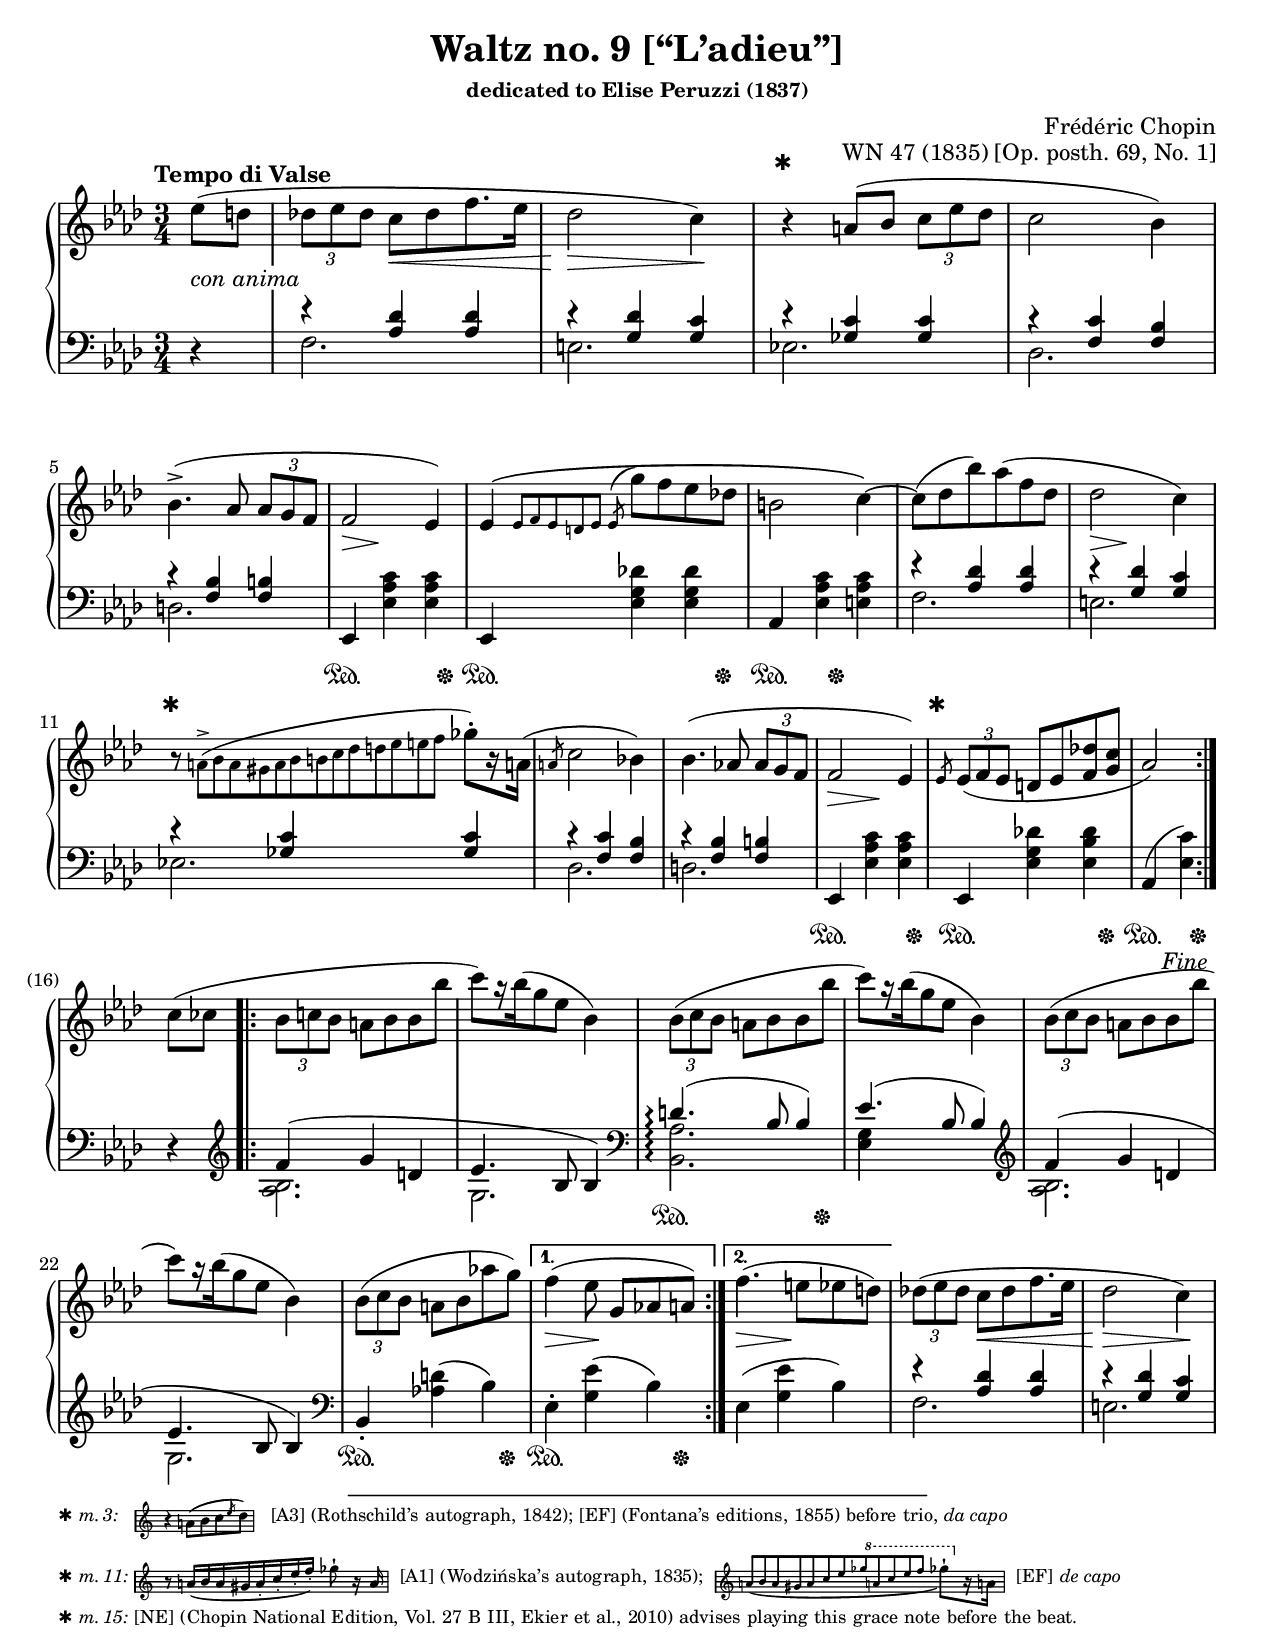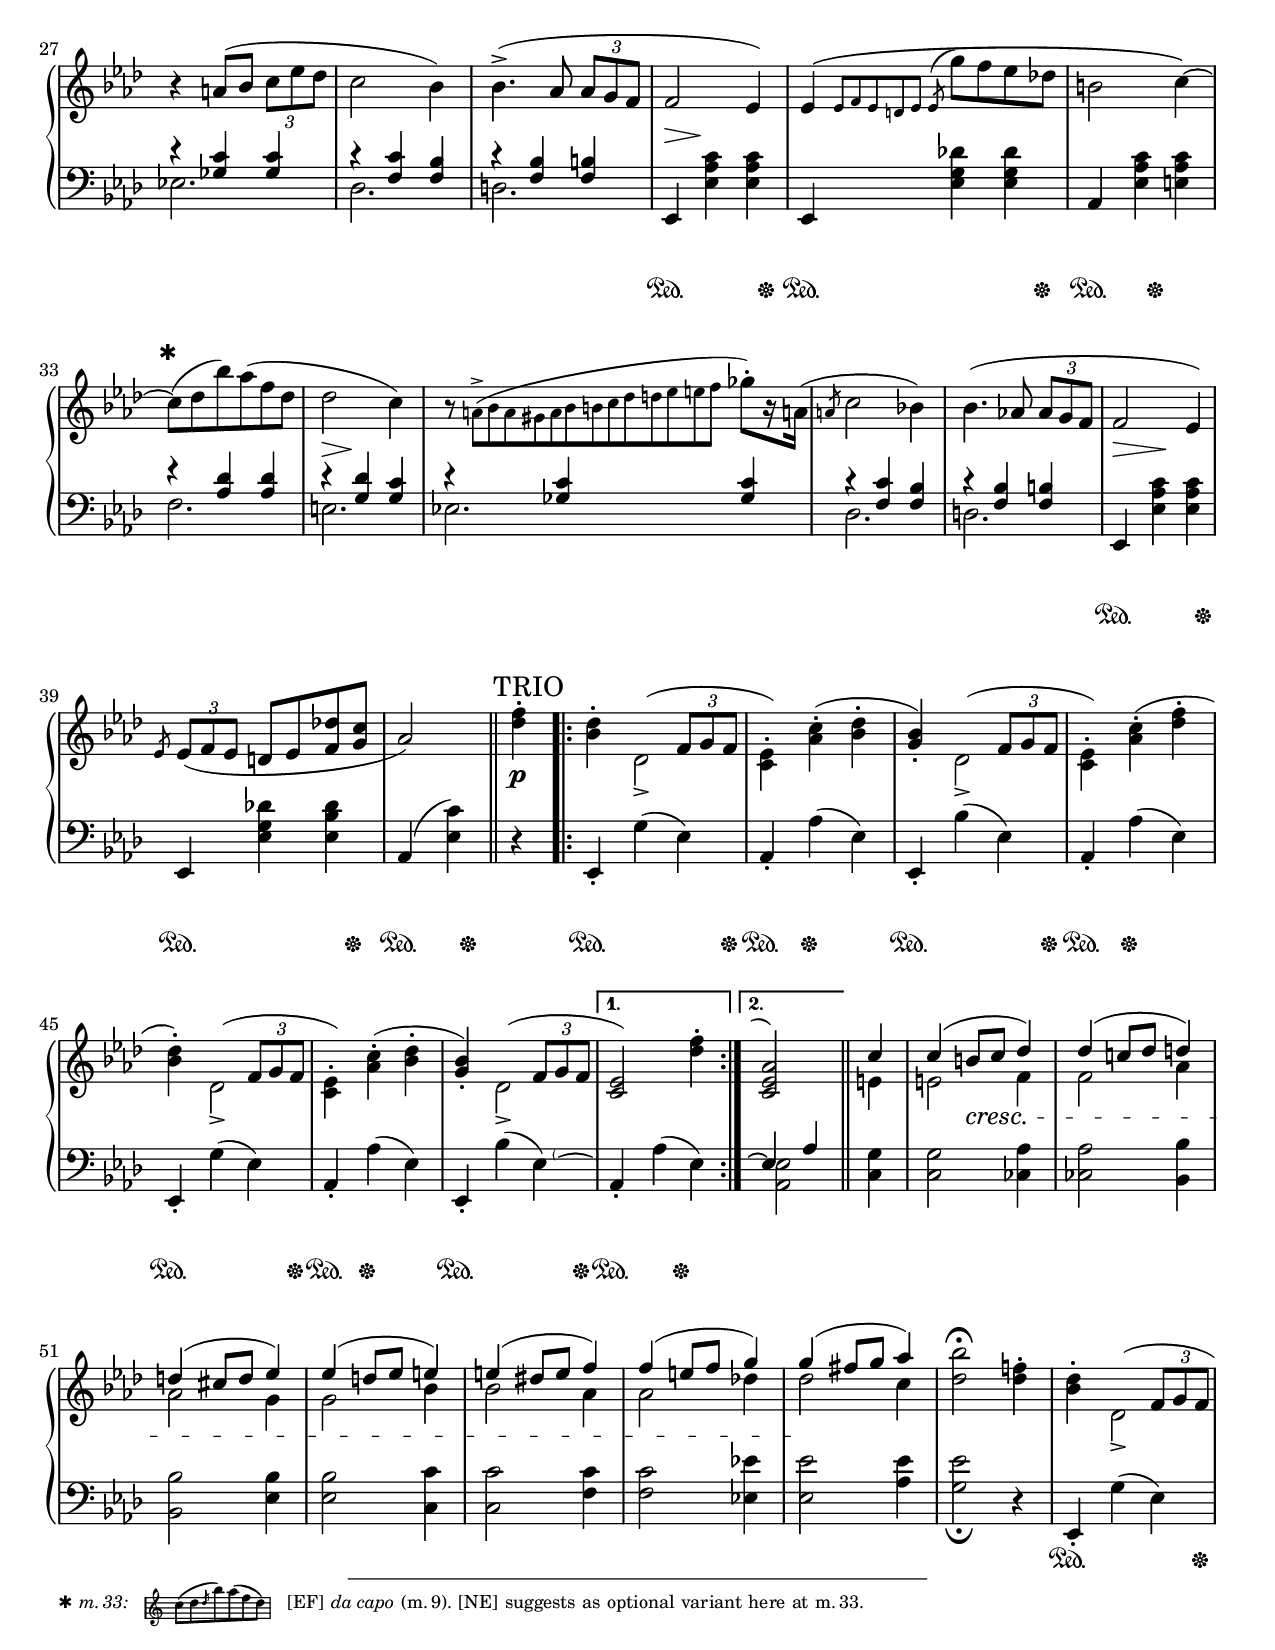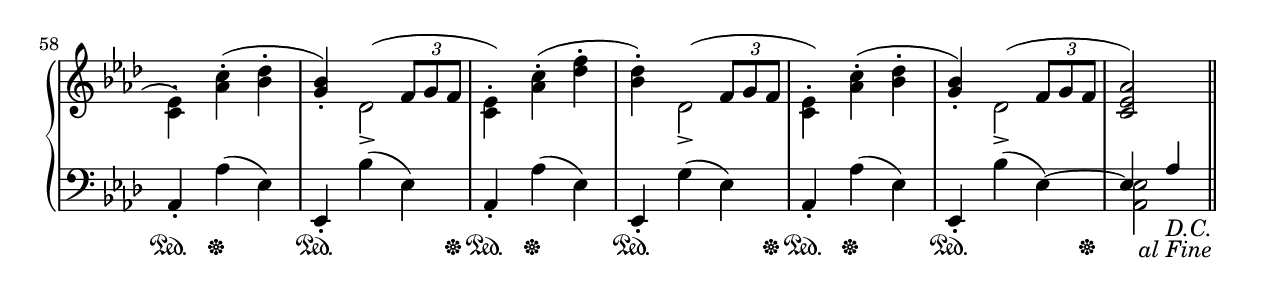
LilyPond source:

\version "2.24.0"
\language "english"
\pointAndClickOff

#(set-default-paper-size "letter")
\paper {
  print-page-number = ##f
  indent = 0
  markup-system-spacing = #0
  top-margin = #4
  bottom-margin = #4
}

\header {
  title = "Waltz no. 9 [“L’adieu”]"
  subsubtitle = \markup { dedicated to Elise Peruzzi (1837) }
  composer = "Frédéric Chopin"
  opus = "WN 47 (1835) [Op. posth. 69, No. 1]"
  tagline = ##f
}

\layout {
  \context {
    \Score
    %%\override BarNumber.break-visibility = ##(#t #t #t) % to draw every bar number
    alternativeNumberingStyle = #'numbers-with-letters
    barNumberVisibility = #first-bar-number-invisible-save-broken-bars

    %% Put a bar line before the clef in the footnote variants
    \override SystemStartBar.collapse-height = #-inf.0
  }

  \context {
    \PianoStaff
    \accidentalStyle piano
  }
}

global = {
  \key af \major
  \time 3/4
  \tempo "Tempo di Valse"
  \partial 4
}

%%%%%%%%%%%%%%%%%%%%%%%%%%%%%%%%%%%%%%%%%%%%%%%%%%%%%%%%%%%%%%%%%%%%%%%%
%% A = mm. 1-(16), 1-beat anacrusis, simple repeat before last
%%                 beat of m. 16, fine
%%
%% A = mm. 25-(40), no anacrusis, no repeat, section break before last
%%                  beat of m. 40
%%
%% All the same notation both times.

upper.A_anacrusis = \relative {
  \clef treble
  ef''8( d |
}

upper.A = \relative {
  \tuplet 3/2 { df'' ef df } c[ df f8. ef16] |
  df2 c4) |
  r4
  a8( bf \tuplet 3/2 { c ef df } |
  c2 bf4) |
  bf4.(-> af8 \tuplet 3/2 { af g f } |
  f2 ef4) |
  ef\( \grace { ef8[ f ef d ef] }
  \once \slurUp
  \acciaccatura ef8 g' f ef df |
  b2 c4~\) |
  8( df bf') af( f df |
  df2 c4) |
  r8
  \once \omit TupletNumber
  \tiny
  \tuplet 13/3 { a8(-> bf a gs a bf b c df d ef e f }
  \normalsize
  gf-.[) r16 a,!16](
  |
  \slashedGrace a8 c2 bf4) |
  bf4.( af8 \tuplet 3/2 { af g f } |
  f2 ef4) |
  \slashedGrace ef8
  \tuplet 3/2 { ef8( f ef } d ef <f df'> <g c> |
  af2)
}

lower.A_anacrusis = \relative {
  \clef bass
  r4
}

lower.A_tenor = \relative {
  r4 <af df> q |
  r <g df'> <g c> |
  r <gf c> q |
  r <f c'> <f bf> |
  r <f bf> <f b> |
  s2.*3 |
  r4 <af df> q |
  r <g df'> <g c> |
  r <gf c> q |
  r <f c'> <f bf> |
  r <f bf> <f b> |
  s2.*2 |
  s2
}

lower.A_bass = \relative {
  f2. |
  e |
  ef |
  df |
  d |
  \oneVoice
  ef,4 <ef' af c> q |
  ef,4 <ef' g df'> q |
  af, <ef' af c> <e af c> |
  \voiceTwo
  f2. |
  e |
  ef |
  df |
  d |
  \oneVoice
  ef,4 <ef' af c> q |
  ef, <ef' g df'!> <ef bf' df> |
  af,( <ef' c'>)
  \voiceTwo
}

lower.A = {
  \clef bass
  <<
    \new Voice = "tenor" {
      \voiceOne
      \lower.A_tenor
    }
    \new Voice = "bass" {
      \voiceTwo
      \lower.A_bass
    }
  >>
}

editorial.above.A_anacrusis = {
  s4 |
}

editorial.above.A = {
  s2. |
  s2 s4 |
  \barNumberCheck #3
  %% The trick to footnotes in the Dynamics context is to attach the
  %% footnote to an event that's attached to a spacer rest. We want an
  %% event that doesn't actually have any visual effect, so we use an
  %% empty text event. The general idea is
  %%
  %%   s4-\footnote mark offset-pair content
  %%     ^""
  %%
  %% Another way to do it is a timing footnote on Staff.BarLine. That
  %% will put the mark directly above the barline, and if there's a line
  %% break the bar line is on the line before. That looks like
  %%
  %%   \footnote mark offset-pair content Staff.BarLine
  %%
  s4-\footnote
       ✱
       #'(0 . 0)
       \markup {
         \tiny { ✱ \italic { m. 3: } \hspace #1 }
         \score {
           \new Staff \with {
             \magnifyStaff #1/2
             \remove Time_signature_engraver
             \override KeySignature.stencil = ##f
           }
           \relative {
             \clef treble
             \key af \major
             \override NoteHead.font-size = #2
             \override Accidental.font-size = #2
             \override Rest.font-size = #2
             r4 a'8[( bf c \slashedGrace ef df])
             \revert NoteHead.font-size
             \revert Accidental.font-size
             \revert Rest.font-size
             \bar "|"
           }
         }
         \tiny { \hspace #1 [A3] (Rothschild’s autograph, 1842); [EF] (Fontana’s editions, 1855) before trio, \italic "da capo" }
       }
     ^""
  s2 |
  s2.*7 |
  \barNumberCheck #11
  s8-\footnote
       ✱
       #'(0 . 0)
       \markup {
         \tiny { ✱ \italic { m. 11: } }
         \score {
           \new Staff \with {
             \magnifyStaff #1/2
             \remove Time_signature_engraver
             \override KeySignature.stencil = ##f
           }
           \relative {
             \override NoteHead.font-size = #2
             \override Accidental.font-size = #2
             \override Rest.font-size = #2
             \clef treble
             \key af \major
             \stemUp
             r8
             \once \omit TupletNumber
             \once \slurDown
             \tuplet 8/6 { a'16[( bf a gs a-. c-. ef-. f-.]) }
             \stemNeutral
             gf8-!
             r16 a,
             \revert NoteHead.font-size
             \revert Accidental.font-size
             \revert Rest.font-size
             \bar "|"
           }
         }
         \tiny { \hspace #0.5 [A1] (Wodzińska’s autograph, 1835); \hspace #0.5 }
         \score {
           \new Staff \with {
             \magnifyStaff #1/2
             \remove Time_signature_engraver
             \override KeySignature.stencil = ##f
           }
           \relative {
             \clef treble
             \key af \major
             \once \omit TupletNumber
             \stemUp
             \once \slurDown
             \tuplet 12/4 { a'8[( bf a gs a c ef gf
                                 \ottava #1
                                 a c ef f]
                          }
             \stemNeutral
             \override NoteHead.font-size = #2
             \override Accidental.font-size = #2
             \override Rest.font-size = #2
             gf8-![)
               \ottava #0
               r16 a,,!]
             \revert NoteHead.font-size
             \revert Accidental.font-size
             \revert Rest.font-size
             \bar "|"
           }
         }
         \tiny { \hspace #0.5 [EF] \italic "de capo" }
       }
     ^""
  s8 s2 |
  s2.*3 |
  \barNumberCheck #15
  \grace
  s8-\footnote ✱ #'(0 . 0) \markup { \tiny { ✱ \italic { m. 15: } [NE] (Chopin National Edition, Vol. 27 B III, Ekier et al., 2010) advises playing this grace note before the beat. } }
    ^""
  s2. |
  s2
  \barNumberCheck #16
}

editorial.above.A_repeat = {
  s2.*8 |
  \barNumberCheck #33
  s8-\footnote
       ✱
       #'(0 . 0)
       \markup {
         \tiny { ✱ \italic { m. 33: } \hspace #1 }
         \score {
           \new Staff \with {
             \magnifyStaff #1/2
             \remove Time_signature_engraver
             \override KeySignature.stencil = ##f
           }
           \relative {
             \clef treble
             \key af \major
             \override NoteHead.font-size = #2
             \override Accidental.font-size = #2
             \override Rest.font-size = #2
             c''8([ df \slashedGrace df bf') af( f df)]
             \revert NoteHead.font-size
             \revert Accidental.font-size
             \revert Rest.font-size
             \bar "|"
           }
         }
         \tiny { \hspace #1 [EF] \italic "da capo" (m. 9). [NE] suggests as optional variant here at m. 33.  }
       }
    ^""
  s8 s2 |
  s2.*6 |
  s2
}

editorial.between.A_anacrusis = {
  s4-\tweak thickness #3.5
    _\markup \whiteout \italic "con anima"
  |
}

editorial.between.A = {
  s4
  \once \override Hairpin.shorten-pair = #'(0 . -2)
  s4\< s4 |
  s2\> s4\! |
  s2.*3 |
  s8..\> s32\! s4 s4 |
  s2.*3 |
  s8..\> s32\! s4 s4 |
  s2.*3 |
  s4\> s4\! s4 |
  s2. |
  s2
}

editorial.below.A_anacrusis = {
  s4 |
}

editorial.below.A = {
  s2.*5 |
  s4\sustainOn s4 s8 s8\sustainOff |
  s4\sustainOn s4 s8 s8\sustainOff |
  s4\sustainOn s8 s8\sustainOff s4 |
  s2.*5 |
  s4\sustainOn s4 s8 s8\sustainOff |
  s4\sustainOn s4 s8 s8\sustainOff |
  s4\sustainOn s8 s8\sustainOff
}

%%%%%%%%%%%%%%%%%%%%%%%%%%%%%%%%%%%%%%%%%%%%%%%%%%%%%%%%%%%%%%%%%%%%%%%%
%% B = mm. (16)-24b, 1-beat anacrusis, two 1-measure voltas

upper.B_anacrusis = \relative {
  c''8( cf |
}

upper.B = \relative {
  \barNumberCheck #17
  \tuplet 3/2 { bf'8 c bf } a bf bf bf' |
  c[) r16 bf16( g8 ef] bf4) |
  \repeat unfold 2 {
    \tuplet 3/2 { bf8( c bf } a bf bf bf' |
    c[) r16 bf16( g8 ef] bf4) |
  }
  \tuplet 3/2 { bf8( c bf } a bf af' g) |
}

upper.B_volta.1 = \relative {
  f''4( ef8 g,[ af a])
}

upper.B_volta.2 = \relative {
  f''4.( e8 ef d) |
}

lower.B_anacrusis = \relative {
  r4 |
}

lower.B_tenor = \relative {
  f'4( g d |
  ef4. bf8 4) |
  d4.(\arpeggio bf8 4) |
  ef4.( bf8 4) |
  f'4( g d |
  ef4. bf8 4) |
}

lower.B_bass = \relative {
  \clef treble
  <af bf>2. |
  g |
  \clef bass
  \once \set PianoStaff.connectArpeggios = ##t
  <af bf,>\arpeggio |
  <ef g>4 s2 |
  \clef treble
  <af bf>2. |
  g |
  \clef bass
  \oneVoice
  bf,4-. <af'! d>( bf) |
}

lower.B = {
  \barNumberCheck #17
  <<
    \new Voice = "tenor" {
      \voiceOne
      \lower.B_tenor
    }
    \new Voice = "bass" {
      \voiceTwo
      \lower.B_bass
    }
  >>
}

lower.B_volta.1 = \relative {
  ef4-. <g ef'>( bf) |
}

lower.B_volta.2 = \relative {
  ef4( <g ef'> bf) |
}

editorial.above.B_anacrusis = {
  s4 |
}

editorial.above.B = {
  \barNumberCheck #17
  s2.*7 |
}

editorial.above.B_volta.1 = {
  s2. |
}

editorial.above.B_volta.2 = {
  s2. |
}

editorial.between.B_anacrusis = {
  s4 |
}

editorial.between.B = {
  \barNumberCheck #17
  s2.*7 |
}

editorial.between.B_volta.1 = {
  s4\> s4\! s4 |
}

editorial.between.B_volta.2 = {
  s4\> s4\! s4 |
}

editorial.below.B_anacrusis = {
  s4 |
}

editorial.below.B = {
  \barNumberCheck #17
  s2.*2 |
  s4\sustainOn s4 s8 s8\sustainOff |
  s2.*3 |
  s4\sustainOn s4 s8 s8\sustainOff |
}

editorial.below.B_volta.1 = {
  s4\sustainOn s4 s8 s8\sustainOff |
}

editorial.below.B_volta.2 = {
  s2. |
}


%%%%%%%%%%%%%%%%%%%%%%%%%%%%%%%%%%%%%%%%%%%%%%%%%%%%%%%%%%%%%%%%%%%%%%%%
%% trio.A = mm. (40)-(48b), 1-beat anacrusis, volta 1 is full measure,
%%                          section break before last beat of volta 2

upper.trio.A_anacrusis = \relative {
  <df'' f>4-. |
}

upper.trio.A_split = {
  <<
    \context Voice = "soprano" \relative {
      \voiceOne
      \once \hideNotes
      f'4(
      \tuplet 3/2 { f8 g f } |
      \once \hideNotes
      ef4)
    }
    \context Voice = "alto" \relative {
      \voiceTwo
      df'2-> |
      <c ef>4^.
    }
  >>
}

upper.trio.A = \relative {
  <bf' df>4-. \upper.trio.A_split <af c>4-.( <bf df-.> |
  <g bf>-.) \upper.trio.A_split <af c>4-.( <df f>-. |
  <bf df>-.) \upper.trio.A_split <af c>4-.( <bf df-.> |
  <g bf>-.)
  <<
    \context Voice = "soprano" \relative {
      \voiceOne
      \once \hideNotes
      f'4(
      \tuplet 3/2 { f8 g f } |
    }
    \context Voice = "alto" \relative {
      \voiceTwo
      df'2-> |
    }
  >>
}

upper.trio.A_volta.1 = \relative {
  <<
    \context Voice = "soprano" \relative {
      \once \hideNotes
      ef'2)
    }
    \context Voice = "alto" \relative {
      \voiceTwo
      \once \stemUp
      <c' ef>2
    }
  >>
  <df'' f>4-.
}

upper.trio.A_volta.2 = \relative {
  \once \hideNotes
  \grace ef''8^(
  <c, ef af>2)
}

upper.trio.A_last_bar = \relative {
  \context Voice = "soprano" {
    <c' ef af>2)
  }
}

lower.trio.A_anacrusis = \relative {
  r4
}

lower.trio.A_core = \relative {
  ef,4-. g'( ef) |
  af,-. af'( ef) |
  ef,4-. bf''( ef,) |
  af,-. af'( ef) |
  ef,4-. g'( ef) |
  af,-. af'( ef) |
}

lower.trio.A = \relative {
  \lower.trio.A_core
  ef,4-. bf''(
  \shape #'((3.75 . 0) (4.5 . 0) (4.5 . 0) (5.25 . 0)) RepeatTie
  ef,)-\parenthesize-\repeatTie
}

lower.trio.A_repeat = \relative {
  \lower.trio.A_core
  \context Voice = "tenor" {
    \oneVoice
    ef,4-. bf''( ef,)~
  }
}

lower.trio.A_volta.1 = \relative {
  af,-. af'( ef) |
}

lower.trio.A_volta.2 = \relative {
  <<
    \context Voice = "tenor" \relative {
      \voiceOne
      ef4\repeatTie af
    }
    \context Voice = "bass" \relative {
      \voiceTwo
      <ef af,>2
    }
  >>
}

lower.trio.A_last_bar = \relative {
  <<
    \context Voice = "tenor" \relative {
      \voiceOne
      ef4 af
    }
    \context Voice = "bass" \relative {
      \voiceTwo
      <ef af,>2
    }
  >>
}

editorial.above.trio.A_anacrusis = {
  s4
}

editorial.above.trio.A = {
  s2.*7 |
}

editorial.above.trio.A_volta.1 = {
  s2. |
}

editorial.above.trio.A_volta.2 = {
  s4 s4
}

editorial.between.trio.A_anacrusis = {
  s4\p
}

editorial.between.trio.A_anacrusis_repeat = {
  s4
}

editorial.between.trio.A = {
  s2.*7 |
}

editorial.between.trio.A_volta.1 = {
  s2. |
}

editorial.between.trio.A_volta.2 = {
  s4 s4
}

editorial.below.trio.A_anacrusis = {
  s4
}

editorial.below.trio.A = {
  s2\sustainOn s16*3 s16\sustainOff |
  \repeat unfold 3 {
    s4\sustainOn s4\sustainOff s4 |
    s2\sustainOn s16*3 s16\sustainOff |
  }
}

editorial.below.trio.A_volta.1 = {
  s4\sustainOn s16*3 s16\sustainOff s4 |
}

editorial.below.trio.A_volta.2 = {
  s4 s4
}


%%%%%%%%%%%%%%%%%%%%%%%%%%%%%%%%%%%%%%%%%%%%%%%%%%%%%%%%%%%%%%%%%%%%%%%%
%% trio.B = (48b)-(56), 1 beat anacrusis,
%%                      fermata before last beat of 56

upper.trio.B_anacrusis = \relative {
  <<
    \context Voice = "soprano" \relative {
      \voiceOne
      c''4 |
    }
    \context Voice = "alto" \relative {
      \voiceTwo
      e'4 |
    }
  >>
}

upper.trio.B = {
  \barNumberCheck #49
  <<
    \context Voice = "soprano" \relative {
      \voiceOne
      c''4( b8 c df4) |
      df4( c8 df d4) |
      d4( cs8 d ef4) |
      ef4( d8 ef e4) |
      e4( ds8 e f4) |
      f4( e8 f g4) |
      g4( fs8 g af4) |
    }
    \context Voice = "alto" \relative {
      \voiceTwo
      e'2 f4 |
      2 af4 |
      2 g4 |
      2 bf4 |
      2 af4 |
      2 df4 |
      2 c4 |
    }
  >>
  \relative {
    <df'' bf'>2\fermata
  }
}

lower.trio.B_anacrusis = \relative {
  <c g'>4 |
}

lower.trio.B = \relative {
  \barNumberCheck #49
  <c g'>2 <cf af'>4 |
  q2 <bf bf'>4 |
  q2 <ef bf'>4 |
  q2 <c c'>4 |
  q2 <f c'>4 |
  q2 <ef ef'>4 |
  q2 <af ef'>4 |
  <g ef'>2_\fermata
}

editorial.above.trio.B_anacrusis = {
  s4 |
}

editorial.above.trio.B = {
  \barNumberCheck #49
  s2.*7 |
  s4 s4
}

editorial.between.trio.B_anacrusis = {
  s4 |
}

editorial.between.trio.B = {
  \barNumberCheck #49
  s4 s4\cresc s4 |
  s2.*5 |
  s4\! s4 s4 |
  s4 s4
}

editorial.below.trio.B_anacrusis = {
  s4 |
}

editorial.below.trio.B = {
  \barNumberCheck #49
  s2.*7 |
  s4 s4
}


%%%%%%%%%%%%%%%%%%%%%%%%%%%%%%%%%%%%%%%%%%%%%%%%%%%%%%%%%%%%%%%%%%%%%%%%
%% breaks_ref to match FWN 7a

breaks_ref = {
  %% breaks matching some reference for ease of authoring
  s4 |
  s2.*4 | \break
  \barNumberCheck #5
  s2.*6 | \break
  \barNumberCheck #11
  s2.*5 |
  \barNumberCheck #16
  s2 \break
  s4 |
  s2.*5 | \break
  \barNumberCheck #22
  s2.*6 | \pageBreak % volta in here 24a/24b
  \barNumberCheck #27
  s2.*6 | \break
  \barNumberCheck #33
  s2.*6 | \break
  \barNumberCheck #39
  \grace s8
  s2.*6 | \break
  \barNumberCheck #45
  s2.*7 | \break % volta in here 48a/48b
  \barNumberCheck #51
  s2.*7 | \break
  \barNumberCheck #58
}


%%%%%%%%%%%%%%%%%%%%%%%%%%%%%%%%%%%%%%%%%%%%%%%%%%%%%%%%%%%%%%%%%%%%%%%%
%% Score

%%showLastLength =   % use this to only render the last few measures
\score {
  \new PianoStaff <<
    \new Dynamics \with {
      staff-affinity = #'DOWN
    }{
      \global
      \editorial.above.A_anacrusis
      \editorial.above.A
      \editorial.above.B_anacrusis
      \editorial.above.B
      \editorial.above.B_volta.1
      \editorial.above.B_volta.2
      \editorial.above.A_repeat
      \editorial.above.trio.A_anacrusis
      \editorial.above.trio.A
      \editorial.above.trio.A_volta.1
      \editorial.above.trio.A_volta.2
      \editorial.above.trio.B_anacrusis
      \editorial.above.trio.B
      \editorial.above.trio.A_anacrusis
      \editorial.above.trio.A
      \editorial.above.trio.A_volta.2
    }
    \new Staff = "up" {
      \global
      \repeat segno 2 {
        \repeat volta 2 {
          \upper.A_anacrusis
          \upper.A
        }
        \fine
        \upper.B_anacrusis
        \repeat volta 2 {
          \upper.B
        }
        \alternative {
          \upper.B_volta.1
          \upper.B_volta.2
        }
        <<
          %% At the top, the slur starts in the anacrusis. In this
          %% written out repeat of A, the slur starts on the first note
          %% of the triplet, which we can accomplish by creating an
          %% equivalent parallel spacer rest to start the slur.
          { \tuplet 3/2 { s8( s8 s8 } }
          \upper.A
        >>
        \section \sectionLabel "TRIO"
        \upper.trio.A_anacrusis
        \repeat volta 2 {
          \upper.trio.A
        }
        \alternative {
          \upper.trio.A_volta.1
          \upper.trio.A_volta.2
        }
        \section
        \upper.trio.B_anacrusis
        \upper.trio.B
        \upper.trio.A_anacrusis
        \upper.trio.A
        \upper.trio.A_last_bar
        \bar "||"
      }
    }
    \new Dynamics \with {
      staff-affinity = #'CENTER
    }{
      \global
      \editorial.between.A_anacrusis
      \editorial.between.A
      \editorial.between.B_anacrusis
      \editorial.between.B
      \editorial.between.B_volta.1
      \editorial.between.B_volta.2
      \editorial.between.A
      \editorial.between.trio.A_anacrusis
      \editorial.between.trio.A
      \editorial.between.trio.A_volta.1
      \editorial.between.trio.A_volta.2
      \editorial.between.trio.B_anacrusis
      \editorial.between.trio.B
      \editorial.between.trio.A_anacrusis_repeat
      \editorial.between.trio.A
      \editorial.between.trio.A_volta.2
    }
    \new Staff = "down" {
      \global
      \lower.A_anacrusis
      \lower.A
      \lower.B_anacrusis
      \lower.B
      \lower.B_volta.1
      \lower.B_volta.2
      \lower.A
      \section
      \lower.trio.A_anacrusis
      \lower.trio.A
      \lower.trio.A_volta.1
      \lower.trio.A_volta.2
      \section
      \lower.trio.B_anacrusis
      \lower.trio.B
      \lower.trio.A_anacrusis
      \lower.trio.A_repeat
      \lower.trio.A_last_bar
    }
    \new Dynamics \with {
      staff-affinity = #'UP
    }{
      \global
      \editorial.below.A_anacrusis
      \editorial.below.A
      \editorial.below.B_anacrusis
      \editorial.below.B
      \editorial.below.B_volta.1
      \editorial.below.B_volta.2
      \editorial.below.A
      \editorial.below.trio.A_anacrusis
      \editorial.below.trio.A
      \editorial.below.trio.A_volta.1
      \editorial.below.trio.A_volta.2
      \editorial.below.trio.B_anacrusis
      \editorial.below.trio.B
      \editorial.below.trio.A_anacrusis
      \editorial.below.trio.A
      \editorial.below.trio.A_volta.2
    }
    \new Dynamics {
      \global
      \breaks_ref
    }
  >>
}
